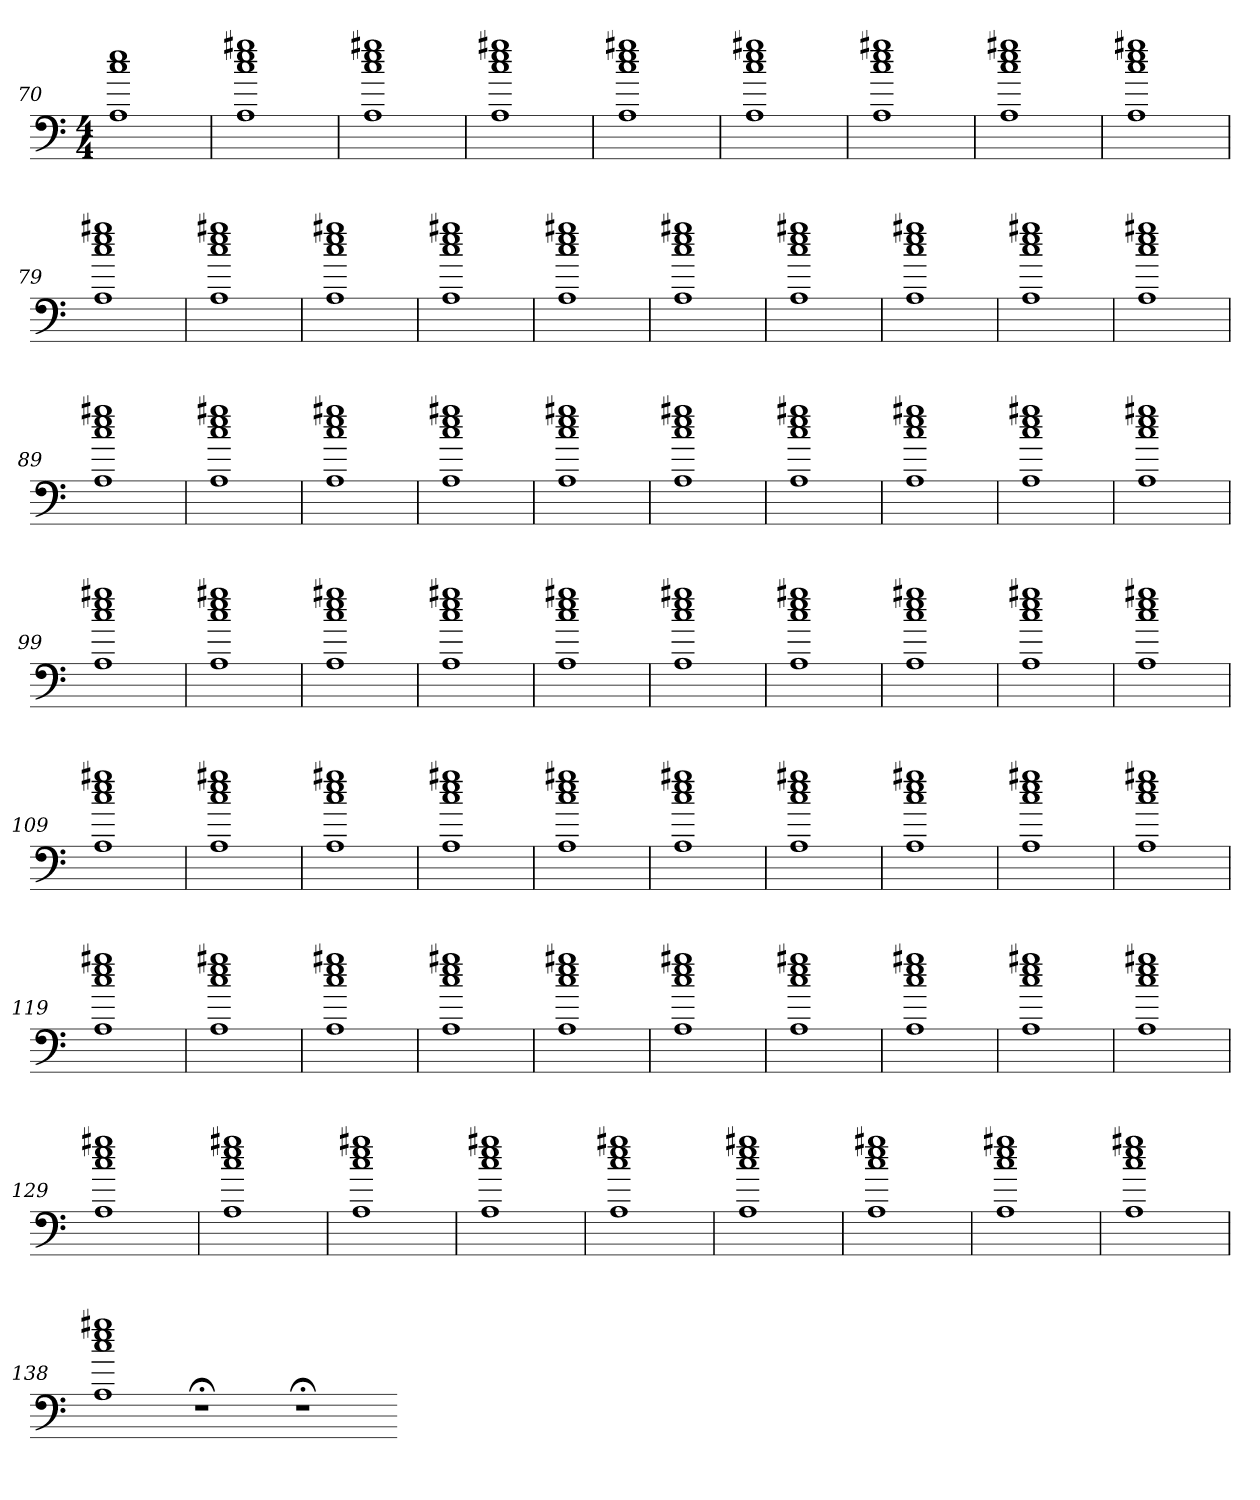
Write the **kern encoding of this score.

**kern
*part1
*staff1
*M4/4
=70
1A 1cc 1ee
=71
1A 1cc 1ee 1gg#X
=72
1A 1cc 1ee 1gg#X
=73
1A 1cc 1ee 1gg#X
=74
1A 1cc 1ee 1gg#X
=75
1A 1cc 1ee 1gg#X
=76
1A 1cc 1ee 1gg#X
=77
1A 1cc 1ee 1gg#X
=78
1A 1cc 1ee 1gg#X
=79
1A 1cc 1ee 1gg#X
=80
1A 1cc 1ee 1gg#X
=81
1A 1cc 1ee 1gg#X
=82
1A 1cc 1ee 1gg#X
=83
1A 1cc 1ee 1gg#X
=84
1A 1cc 1ee 1gg#X
=85
1A 1cc 1ee 1gg#X
=86
1A 1cc 1ee 1gg#X
=87
1A 1cc 1ee 1gg#X
=88
1A 1cc 1ee 1gg#X
=89
1A 1cc 1ee 1gg#X
=90
1A 1cc 1ee 1gg#X
=91
1A 1cc 1ee 1gg#X
=92
1A 1cc 1ee 1gg#X
=93
1A 1cc 1ee 1gg#X
=94
1A 1cc 1ee 1gg#X
=95
1A 1cc 1ee 1gg#X
=96
1A 1cc 1ee 1gg#X
=97
1A 1cc 1ee 1gg#X
=98
1A 1cc 1ee 1gg#X
=99
1A 1cc 1ee 1gg#X
=100
1A 1cc 1ee 1gg#X
=101
1A 1cc 1ee 1gg#X
=102
1A 1cc 1ee 1gg#X
=103
1A 1cc 1ee 1gg#X
=104
1A 1cc 1ee 1gg#X
=105
1A 1cc 1ee 1gg#X
=106
1A 1cc 1ee 1gg#X
=107
1A 1cc 1ee 1gg#X
=108
1A 1cc 1ee 1gg#X
=109
1A 1cc 1ee 1gg#X
=110
1A 1cc 1ee 1gg#X
=111
1A 1cc 1ee 1gg#X
=112
1A 1cc 1ee 1gg#X
=113
1A 1cc 1ee 1gg#X
=114
1A 1cc 1ee 1gg#X
=115
1A 1cc 1ee 1gg#X
=116
1A 1cc 1ee 1gg#X
=117
1A 1cc 1ee 1gg#X
=118
1A 1cc 1ee 1gg#X
=119
1A 1cc 1ee 1gg#X
=120
1A 1cc 1ee 1gg#X
=121
1A 1cc 1ee 1gg#X
=122
1A 1cc 1ee 1gg#X
=123
1A 1cc 1ee 1gg#X
=124
1A 1cc 1ee 1gg#X
=125
1A 1cc 1ee 1gg#X
=126
1A 1cc 1ee 1gg#X
=127
1A 1cc 1ee 1gg#X
=128
1A 1cc 1ee 1gg#X
=129
1A 1cc 1ee 1gg#X
=130
1A 1cc 1ee 1gg#X
=131
1A 1cc 1ee 1gg#X
=132
1A 1cc 1ee 1gg#X
=133
1A 1cc 1ee 1gg#X
=134
1A 1cc 1ee 1gg#X
=135
1A 1cc 1ee 1gg#X
=136
1A 1cc 1ee 1gg#X
=137
1A 1cc 1ee 1gg#X
=138
1A 1cc 1ee 1gg#X
1r;<
1r;<
=-
*-
